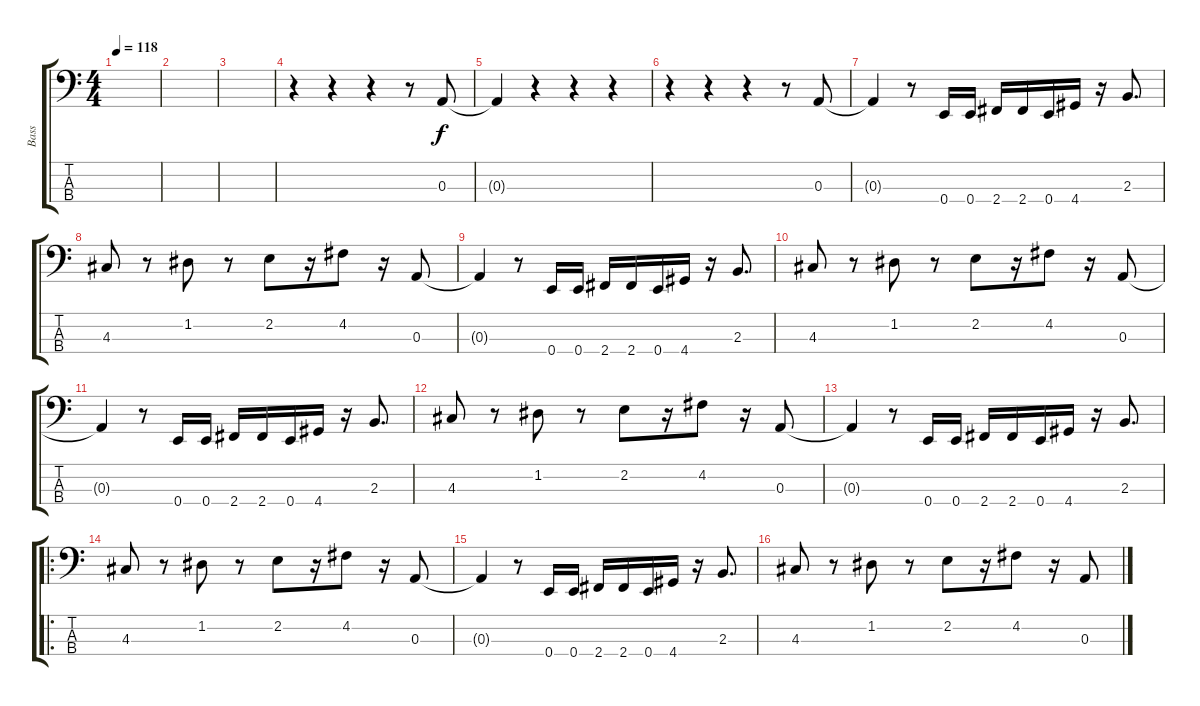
\track ("Bass" "Bass") {instrument slapbass1}
\staff {score tabs}
\tuning (G2 D2 A1 E1) {hide}
\ts (4 4)
\tempo 118
\clef f4
\ks c
|
|
|
r.4 r.4 r.4 r.8 0.3.8 |
0.3{t}.4 r.4 r.4 r.4 |
r.4 r.4 r.4 r.8 0.3.8 |
0.3{t}.4 r.8 0.4.16 0.4.16 2.4.16 2.4.16 0.4.16 4.4.16 r.16 2.3.8{d} |
4.3.8 r.8 1.2.8 r.8 2.2.8 r.16 4.2.8 r.16 0.3.8 |
0.3{t}.4 r.8 0.4.16 0.4.16 2.4.16 2.4.16 0.4.16 4.4.16 r.16 2.3.8{d} |
4.3.8 r.8 1.2.8 r.8 2.2.8 r.16 4.2.8 r.16 0.3.8 |
0.3{t}.4 r.8 0.4.16 0.4.16 2.4.16 2.4.16 0.4.16 4.4.16 r.16 2.3.8{d} |
4.3.8 r.8 1.2.8 r.8 2.2.8 r.16 4.2.8 r.16 0.3.8 |
0.3{t}.4 r.8 0.4.16 0.4.16 2.4.16 2.4.16 0.4.16 4.4.16 r.16 2.3.8{d} |
\ro
4.3.8 r.8 1.2.8 r.8 2.2.8 r.16 4.2.8 r.16 0.3.8 |
0.3{t}.4 r.8 0.4.16 0.4.16 2.4.16 2.4.16 0.4.16 4.4.16 r.16 2.3.8{d} |
4.3.8 r.8 1.2.8 r.8 2.2.8 r.16 4.2.8 r.16 0.3.8
